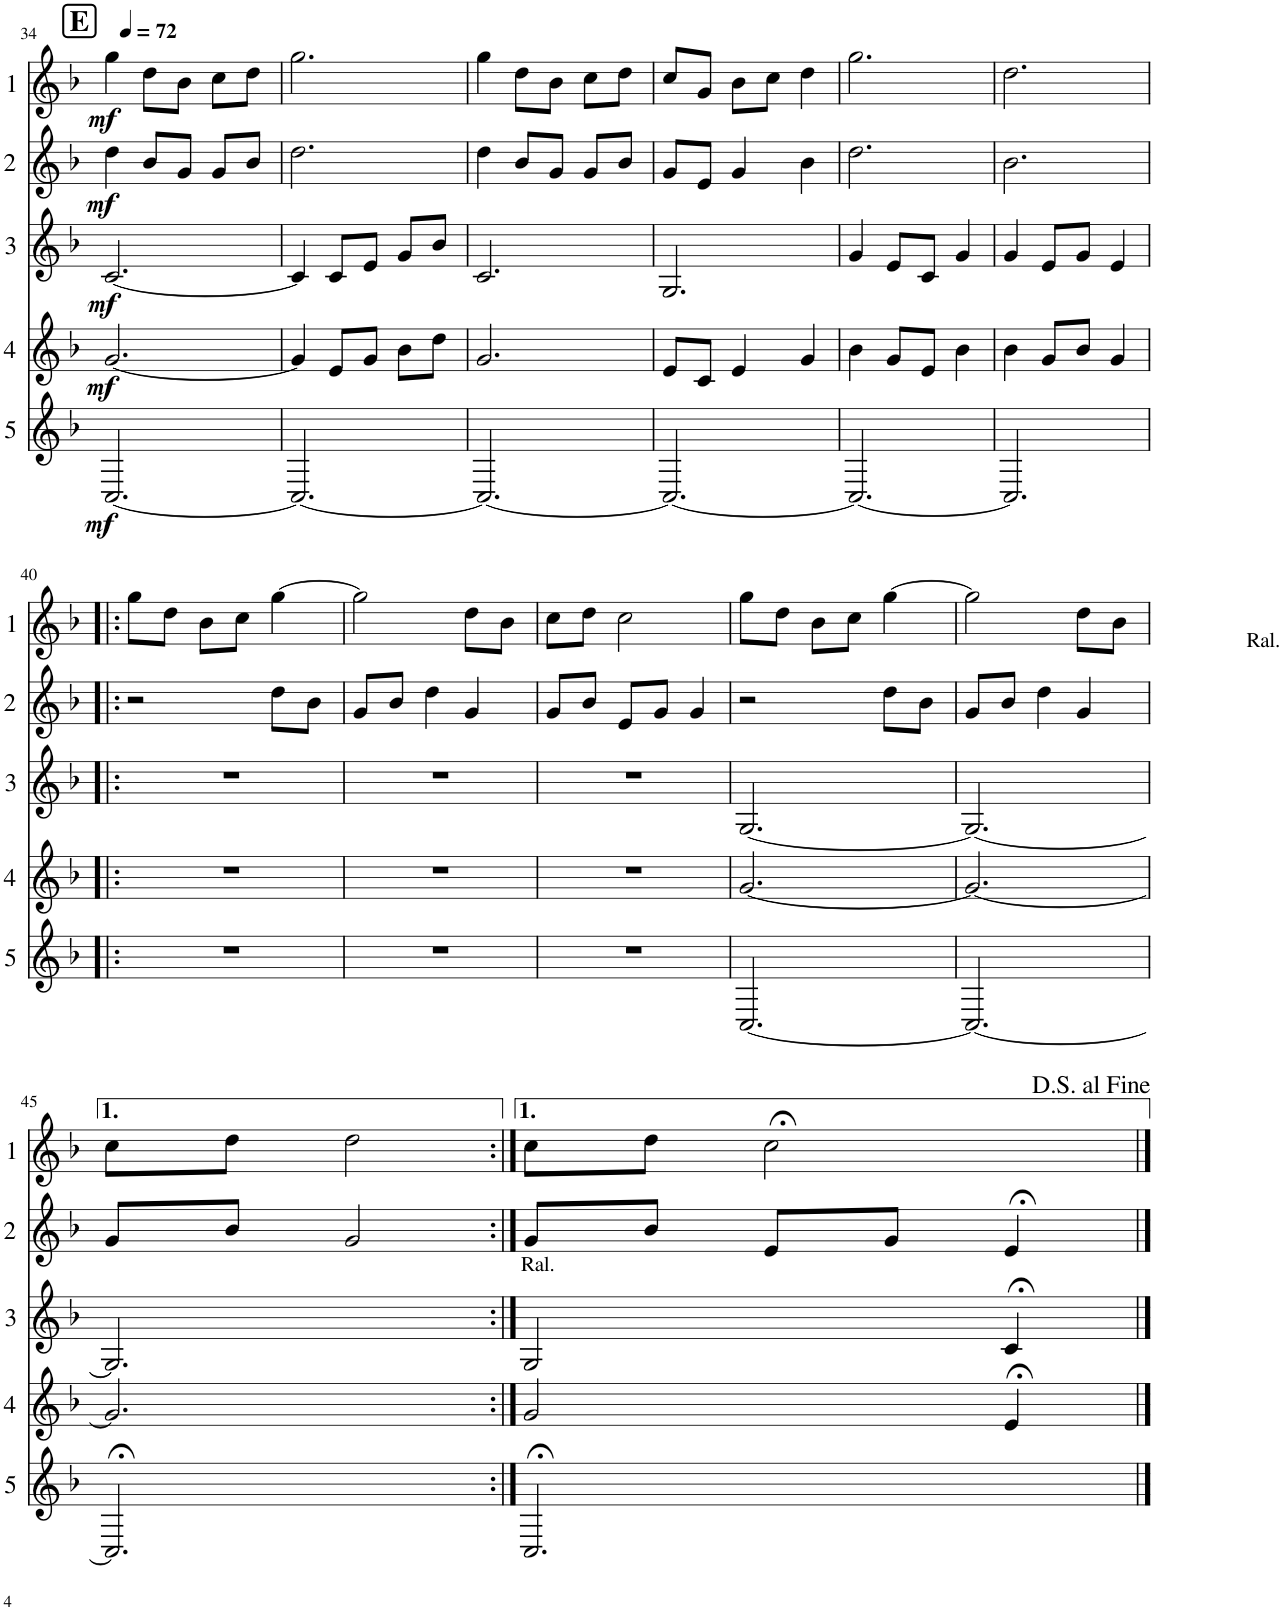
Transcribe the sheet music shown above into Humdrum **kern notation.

**kern	**dynam	**kern	**dynam	**kern	**dynam	**kern	**dynam	**kern	**dynam
*part5	*part5	*part4	*part4	*part3	*part3	*part2	*part2	*part1	*part1
*staff5	*staff5	*staff4	*staff4	*staff3	*staff3	*staff2	*staff2	*staff1	*staff1
*I"5	*	*I"4	*	*I"3	*	*I"2	*	*I"1	*
!!LO:PB:g=z
*clefG2	*	*clefG2	*	*clefG2	*	*clefG2	*	*clefG2	*
*Trd4c7	*	*Trd4c7	*	*Trd4c7	*	*Trd4c7	*	*Trd4c7	*
*k[b-]	*	*k[b-]	*	*k[b-]	*	*k[b-]	*	*k[b-]	*
*M3/4	*	*M3/4	*	*M3/4	*	*M3/4	*	*M3/4	*
*MM72	*	*MM72	*	*MM72	*	*MM72	*	*MM72	*
!!LO:REH:place=s1:a:B:cj:fs=14:t=E
=34	=34	=34	=34	=34	=34	=34	=34	=34	=34
!	!LO:DY:b	!	!LO:DY:b	!	!LO:DY:b	!	!LO:DY:b	!	!LO:DY:b
[2.C/	mf	[2.g/	mf	[2.c/	mf	4dd\	mf	4gg\	mf
.	.	.	.	.	.	8b-/L	.	8dd\L	.
.	.	.	.	.	.	8g/J	.	8b-\J	.
.	.	.	.	.	.	8g/L	.	8cc\L	.
.	.	.	.	.	.	8b-/J	.	8dd\J	.
=35	=35	=35	=35	=35	=35	=35	=35	=35	=35
2.C/_	.	4g/]	.	4c/]	.	2.dd\	.	2.gg\	.
.	.	8e/L	.	8c/L	.	.	.	.	.
.	.	8g/J	.	8e/J	.	.	.	.	.
.	.	8b-\L	.	8g/L	.	.	.	.	.
.	.	8dd\J	.	8b-/J	.	.	.	.	.
=36	=36	=36	=36	=36	=36	=36	=36	=36	=36
2.C/_	.	2.g/	.	2.c/	.	4dd\	.	4gg\	.
.	.	.	.	.	.	8b-/L	.	8dd\L	.
.	.	.	.	.	.	8g/J	.	8b-\J	.
.	.	.	.	.	.	8g/L	.	8cc\L	.
.	.	.	.	.	.	8b-/J	.	8dd\J	.
=37	=37	=37	=37	=37	=37	=37	=37	=37	=37
2.C/_	.	8e/L	.	2.G/	.	8g/L	.	8cc/L	.
.	.	8c/J	.	.	.	8e/J	.	8g/J	.
.	.	4e/	.	.	.	4g/	.	8b-\L	.
.	.	.	.	.	.	.	.	8cc\J	.
.	.	4g/	.	.	.	4b-\	.	4dd\	.
=38	=38	=38	=38	=38	=38	=38	=38	=38	=38
2.C/_	.	4b-\	.	4g/	.	2.dd\	.	2.gg\	.
.	.	8g/L	.	8e/L	.	.	.	.	.
.	.	8e/J	.	8c/J	.	.	.	.	.
.	.	4b-\	.	4g/	.	.	.	.	.
=39	=39	=39	=39	=39	=39	=39	=39	=39	=39
2.C/]	.	4b-\	.	4g/	.	2.b-\	.	2.dd\	.
.	.	8g/L	.	8e/L	.	.	.	.	.
.	.	8b-/J	.	8g/J	.	.	.	.	.
.	.	4g/	.	4e/	.	.	.	.	.
!!LO:LB:g=z
=40!|:	=40!|:	=40!|:	=40!|:	=40!|:	=40!|:	=40!|:	=40!|:	=40!|:	=40!|:
2.r	.	2.r	.	2.r	.	2r	.	8gg\L	.
.	.	.	.	.	.	.	.	8dd\J	.
.	.	.	.	.	.	.	.	8b-\L	.
.	.	.	.	.	.	.	.	8cc\J	.
.	.	.	.	.	.	8dd\L	.	[4gg\	.
.	.	.	.	.	.	8b-\J	.	.	.
=41	=41	=41	=41	=41	=41	=41	=41	=41	=41
2.r	.	2.r	.	2.r	.	8g/L	.	2gg\]	.
.	.	.	.	.	.	8b-/J	.	.	.
.	.	.	.	.	.	4dd\	.	.	.
.	.	.	.	.	.	4g/	.	8dd\L	.
.	.	.	.	.	.	.	.	8b-\J	.
=42	=42	=42	=42	=42	=42	=42	=42	=42	=42
2.r	.	2.r	.	2.r	.	8g/L	.	8cc\L	.
.	.	.	.	.	.	8b-/J	.	8dd\J	.
.	.	.	.	.	.	8e/L	.	2cc\	.
.	.	.	.	.	.	8g/J	.	.	.
.	.	.	.	.	.	4g/	.	.	.
=43	=43	=43	=43	=43	=43	=43	=43	=43	=43
[2.C/	.	[2.g/	.	[2.G/	.	2r	.	8gg\L	.
.	.	.	.	.	.	.	.	8dd\J	.
.	.	.	.	.	.	.	.	8b-\L	.
.	.	.	.	.	.	.	.	8cc\J	.
.	.	.	.	.	.	8dd\L	.	[4gg\	.
.	.	.	.	.	.	8b-\J	.	.	.
=44	=44	=44	=44	=44	=44	=44	=44	=44	=44
2.C/_	.	2.g/_	.	2.G/_	.	8g/L	.	2gg\]	.
.	.	.	.	.	.	8b-/J	.	.	.
.	.	.	.	.	.	4dd\	.	.	.
!	!	!	!	!	!	!	!	!LO:TX:b:t=Ral.	!
.	.	.	.	.	.	4g/	.	8dd\L	.
.	.	.	.	.	.	.	.	8b-\J	.
!!LO:LB:g=z
=45	=45	=45	=45	=45	=45	=45	=45	=45	=45
2.C;</]	.	2.g/]	.	2.G/]	.	8g/L	.	8cc\L	.
.	.	.	.	.	.	8b-/J	.	8dd\J	.
.	.	.	.	.	.	2g/	.	2dd\	.
=46:|!	=46:|!	=46:|!	=46:|!	=46:|!	=46:|!	=46:|!	=46:|!	=46:|!	=46:|!
!	!	!	!	!LO:TX:a:t=Ral.	!	!	!	!	!
2.C;</	.	2g/	.	2G/	.	8g/L	.	8cc\L	.
.	.	.	.	.	.	8b-/J	.	8dd\J	.
.	.	.	.	.	.	8e/L	.	2cc;<\	.
.	.	.	.	.	.	8g/J	.	.	.
.	.	4e;</	.	4c;</	.	4e;</	.	.	.
==	==	==	==	==	==	==	==	==	==
*-	*-	*-	*-	*-	*-	*-	*-	*-	*-
